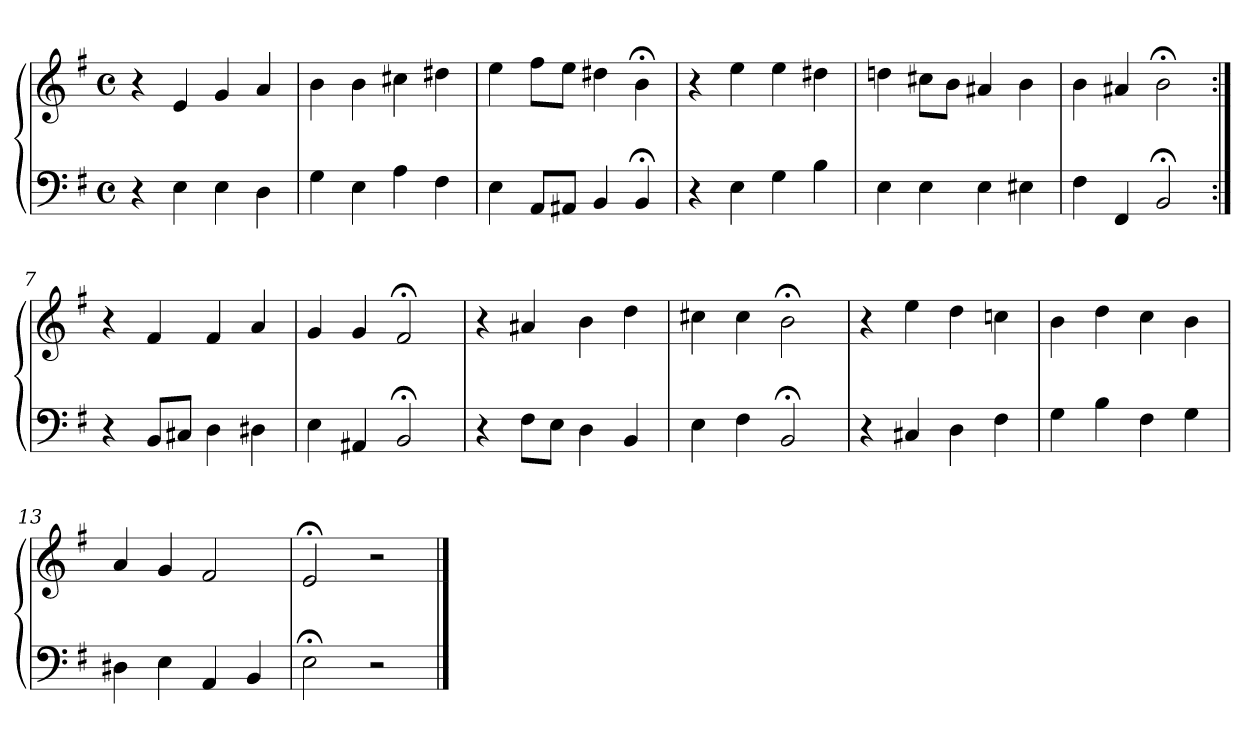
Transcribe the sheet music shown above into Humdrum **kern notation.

**kern	**kern
*part1	*part1
*staff2	*staff1
*clefF4	*clefG2
*k[f#]	*k[f#]
*M4/4	*M4/4
*met(c)	*met(c)
=1	=1
4r	4r
4E	4e
4E	4g
4D	4a
=2	=2
4G	4b
4E	4b
4A	4cc#X
4F#	4dd#X
=3	=3
4E	4ee
8AAL	8ff#L
8AA#XJ	8eeJ
4BB	4dd#X
4BB;<	4b;<
=4	=4
4r	4r
4E	4ee
4G	4ee
4B	4dd#X
=5	=5
4E	4ddn
4E	8cc#XL
.	8bJ
4E	4a#X
4E#X	4b
=6	=6
4F#	4b
4FF#	4a#X
2BB;<	2b;<
!!LO:LB:g=z
=7:|!	=7:|!
4r	4r
8BBL	4f#
8C#XJ	.
4D	4f#
4D#X	4a
=8	=8
4E	4g
4AA#X	4g
2BB;<	2f#;<
=9	=9
4r	4r
8F#L	4a#X
8EJ	.
4D	4b
4BB	4dd
=10	=10
4E	4cc#X
4F#	4cc#
2BB;<	2b;<
=11	=11
4r	4r
4C#X	4ee
4D	4dd
4F#	4ccn
=12	=12
4G	4b
4B	4dd
4F#	4cc
4G	4b
=13	=13
4D#X	4a
4E	4g
4AA	2f#
4BB	.
!!LO:LB:g=z
=14	=14
2E;<	2e;<
2r	2r
==	==
*-	*-
